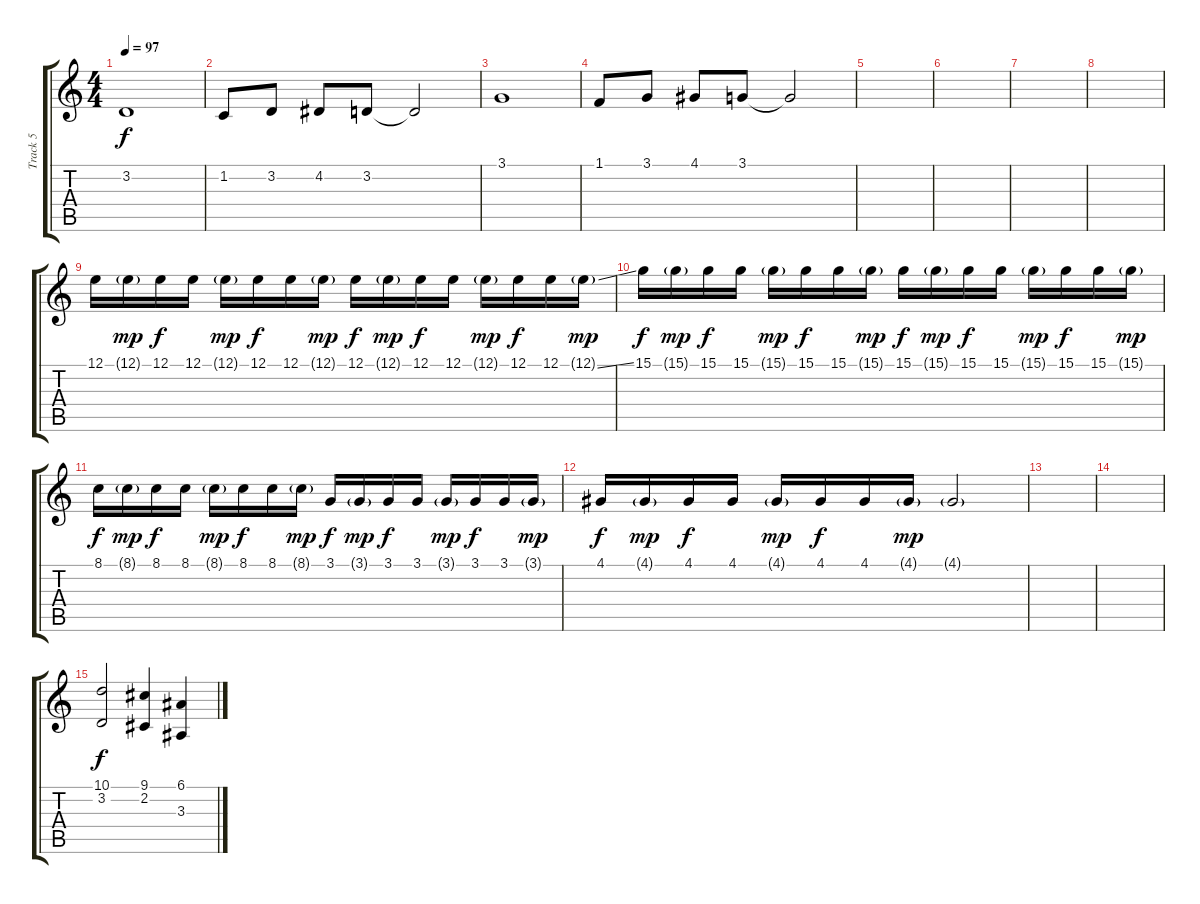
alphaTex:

\track ("Track 5" "Track 5") {instrument stringensemble1}
\staff {score tabs}
\tuning (E4 B3 G3 D3 A2 E2) {hide}
\ts (4 4)
\tempo 97
\clef g2
\ks c
3.2.1{dy f volume 14 instrument baritonesax} |
1.2.8 3.2.8 4.2.8 3.2.8 3.2{t}.2 |
3.1.1 |
1.1.8 3.1.8 4.1.8 3.1.8 3.1{t}.2 |
|
|
|
|
12.1.16{instrument synthbass2} 12.1{g}.16{dy mp} 12.1.16{dy f} 12.1.16 12.1{g}.16{dy mp} 12.1.16{dy f} 12.1.16 12.1{g}.16{dy mp} 12.1.16{dy f} 12.1{g}.16{dy mp} 12.1.16{dy f} 12.1.16 12.1{g}.16{dy mp} 12.1.16{dy f} 12.1.16 12.1{ss g}.16{dy mp} |
15.1.16{dy f} 15.1{g}.16{dy mp} 15.1.16{dy f} 15.1.16 15.1{g}.16{dy mp} 15.1.16{dy f} 15.1.16 15.1{g}.16{dy mp} 15.1.16{dy f} 15.1{g}.16{dy mp} 15.1.16{dy f} 15.1.16 15.1{g}.16{dy mp} 15.1.16{dy f} 15.1.16 15.1{g}.16{dy mp} |
8.1.16{dy f} 8.1{g}.16{dy mp} 8.1.16{dy f} 8.1.16 8.1{g}.16{dy mp} 8.1.16{dy f} 8.1.16 8.1{g}.16{dy mp} 3.1.16{dy f} 3.1{g}.16{dy mp} 3.1.16{dy f} 3.1.16 3.1{g}.16{dy mp} 3.1.16{dy f} 3.1.16 3.1{g}.16{dy mp} |
4.1.16{dy f} 4.1{g}.16{dy mp} 4.1.16{dy f} 4.1.16 4.1{g}.16{dy mp} 4.1.16{dy f} 4.1.16 4.1{g}.16{dy mp} 4.1{g}.2 |
|
|
(10.1 3.2).2{dy f volume 16 instrument choiraahs} (9.1 2.2).4 (6.1 3.3).4
